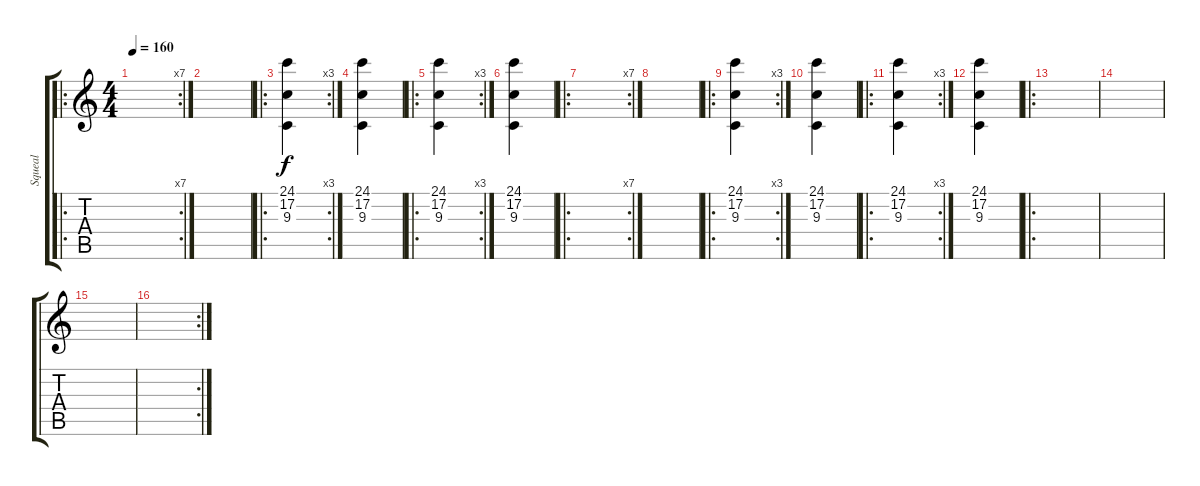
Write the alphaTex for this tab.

\track ("Squeal" "Squeal") {instrument birdtweet}
\staff {score tabs}
\tuning (C4 G3 Eb3 Bb2 F2 C2) {hide}
\ro
\rc 7
\ts (4 4)
\tempo 160
\clef g2
\ks c
|
|
\ro
\rc 3
(24.1 17.2 9.3).4 |
(24.1 17.2 9.3).4 |
\ro
\rc 3
(24.1 17.2 9.3).4 |
(24.1 17.2 9.3).4 |
\ro
\rc 7
|
|
\ro
\rc 3
(24.1 17.2 9.3).4 |
(24.1 17.2 9.3).4 |
\ro
\rc 3
(24.1 17.2 9.3).4 |
(24.1 17.2 9.3).4 |
\ro
|
|
|
\rc 2
